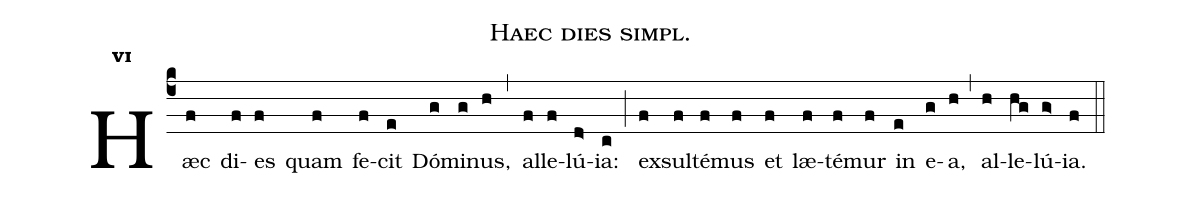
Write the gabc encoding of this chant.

name:Haec dies simpl.;
office-part:Responsorium breve;
mode:6;
%%
initial-style: 1;
name: Haec dies simpl.;
book: Antiphonae et Responsoria vol II, p. 145;
occasion: Dominicis Tempore Paschali Usque ad Ascensionem Domini;
office-part: Ad Completorium Resp;
user-notes: ;
commentary: ;
annotation: 6;
centering-scheme: english;
fontsize: 12;
font: OFLSortsMillGoudy;
height: 11;
width: 4.5;
%%
(c4)Hæc(f) di(f)es(f) quam(f) fe(f)cit(e) Dó(g)mi(g)nus,(h) (,) al(f)le(f)lú(d>)ia:(c) (;) ex(f)sul(f)té(f)mus(f) et(f) læ(f)té(f)mur(f) in(e) e(g)a,(h) (,) al(h)le(hg)lú(g>)ia.(f) (::)
